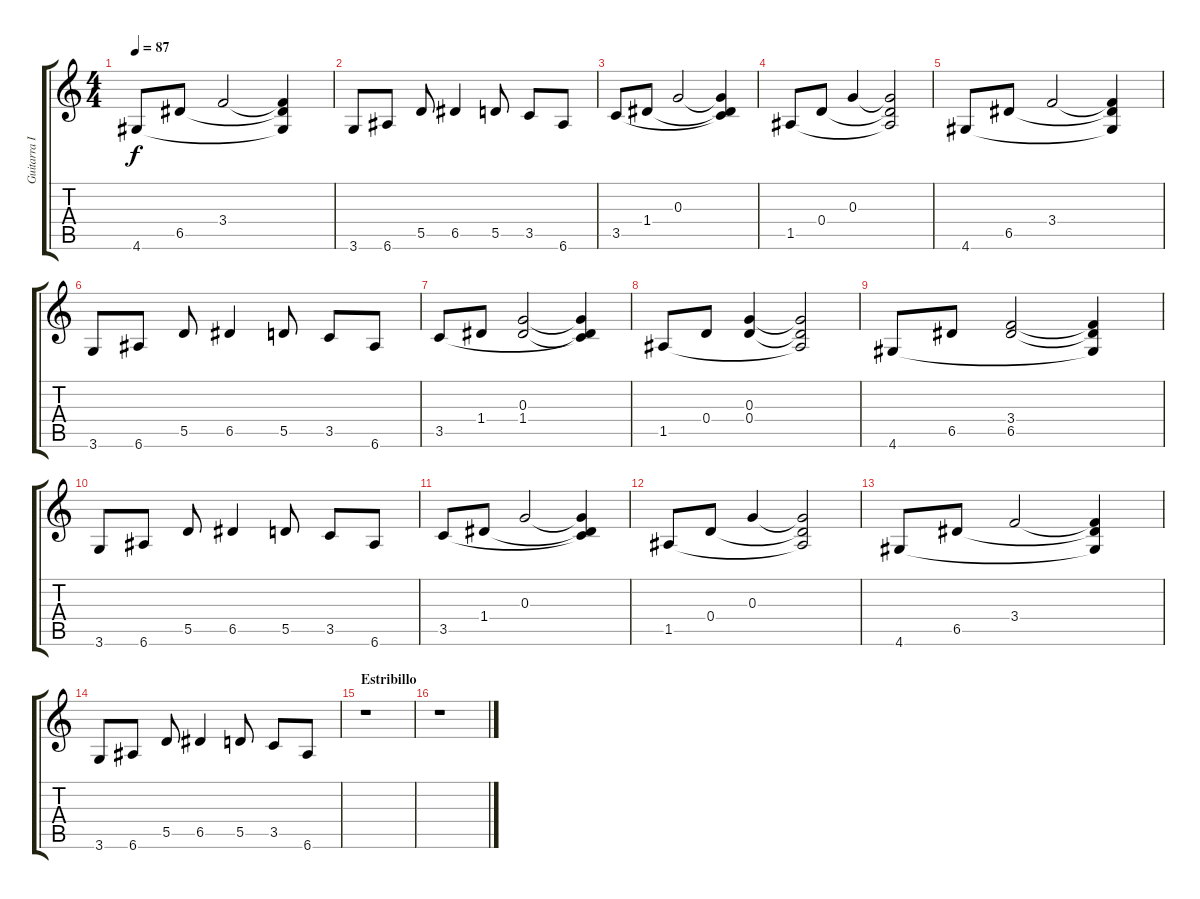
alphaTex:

\track ("Guitarra II" "Guitarra I") {instrument electricguitarclean}
\staff {score tabs}
\tuning (E4 B3 G3 D3 A2 E2) {hide}
\ts (4 4)
\tempo 87
\clef g2
\ks c
4.6.8{dy f} 6.5.8 3.4.2 (3.4{t} 6.5{t} 4.6{t}).4 |
3.6.8 6.6.8 5.5.8 6.5.4 5.5.8 3.5.8 6.6.8 |
3.5.8 1.4.8 0.3.2 (0.3{t} 1.4{t} 3.5{t}).4 |
1.5.8 0.4.8 0.3.4 (0.3{t} 0.4{t} 1.5{t}).2 |
4.6.8 6.5.8 3.4.2 (3.4{t} 6.5{t} 4.6{t}).4 |
3.6.8 6.6.8 5.5.8 6.5.4 5.5.8 3.5.8 6.6.8 |
3.5.8{volume 14} 1.4.8 (0.3 1.4).2 (0.3{t} 1.4{t} 3.5{t}).4 |
1.5.8 0.4.8 (0.3 0.4).4 (0.3{t} 0.4{t} 1.5{t}).2 |
4.6.8 6.5.8 (3.4 6.5).2 (3.4{t} 6.5{t} 4.6{t}).4 |
3.6.8{volume 11} 6.6.8 5.5.8 6.5.4 5.5.8 3.5.8 6.6.8 |
3.5.8 1.4.8 0.3.2 (0.3{t} 1.4{t} 3.5{t}).4 |
1.5.8 0.4.8 0.3.4 (0.3{t} 0.4{t} 1.5{t}).2 |
4.6.8 6.5.8 3.4.2 (3.4{t} 6.5{t} 4.6{t}).4 |
3.6.8 6.6.8 5.5.8 6.5.4 5.5.8 3.5.8 6.6.8 |
\section ("" "Estribillo")
r.1 |
r.1
